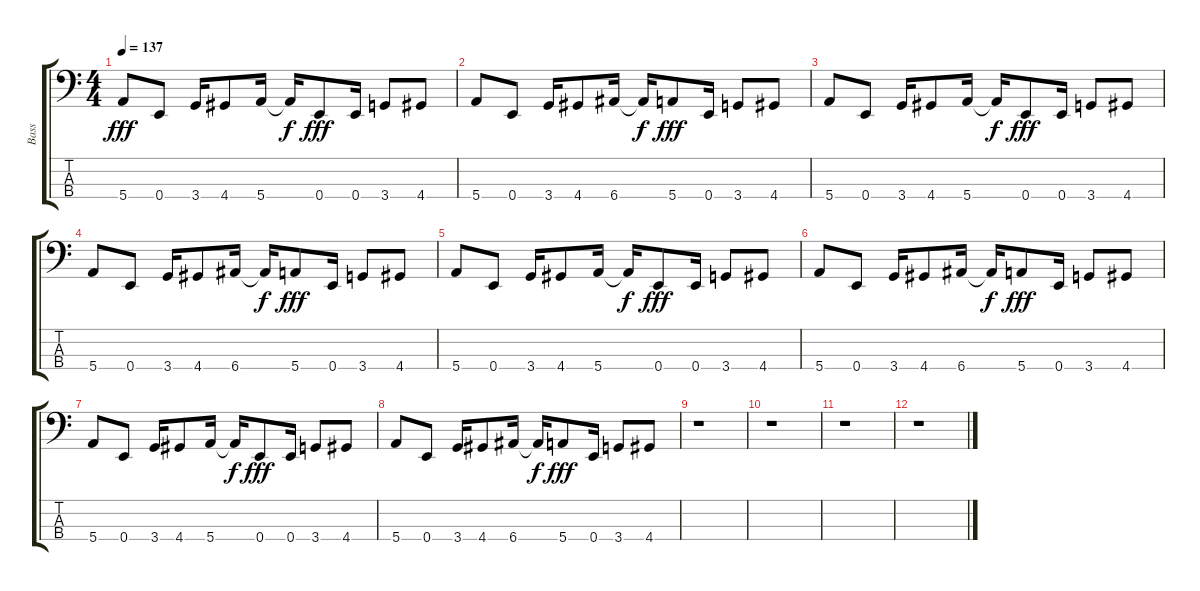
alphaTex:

\track ("Bass" "Bass") {instrument synthbass2}
\staff {score tabs}
\tuning (G2 D2 A1 E1) {hide}
\ts (4 4)
\tempo 137
\clef f4
\ks c
5.4.8{dy fff} 0.4.8 3.4.16 4.4.8 5.4.16 5.4{t}.16{dy f} 0.4.8{dy fff} 0.4.16 3.4.8 4.4.8 |
5.4.8 0.4.8 3.4.16 4.4.8 6.4.16 6.4{t}.16{dy f} 5.4.8{dy fff} 0.4.16 3.4.8 4.4.8 |
5.4.8 0.4.8 3.4.16 4.4.8 5.4.16 5.4{t}.16{dy f} 0.4.8{dy fff} 0.4.16 3.4.8 4.4.8 |
5.4.8 0.4.8 3.4.16 4.4.8 6.4.16 6.4{t}.16{dy f} 5.4.8{dy fff} 0.4.16 3.4.8 4.4.8 |
5.4.8 0.4.8 3.4.16 4.4.8 5.4.16 5.4{t}.16{dy f} 0.4.8{dy fff} 0.4.16 3.4.8 4.4.8 |
5.4.8 0.4.8 3.4.16 4.4.8 6.4.16 6.4{t}.16{dy f} 5.4.8{dy fff} 0.4.16 3.4.8 4.4.8 |
5.4.8 0.4.8 3.4.16 4.4.8 5.4.16 5.4{t}.16{dy f} 0.4.8{dy fff} 0.4.16 3.4.8 4.4.8 |
5.4.8 0.4.8 3.4.16 4.4.8 6.4.16 6.4{t}.16{dy f} 5.4.8{dy fff} 0.4.16 3.4.8 4.4.8 |
r.1 |
r.1 |
r.1 |
r.1
